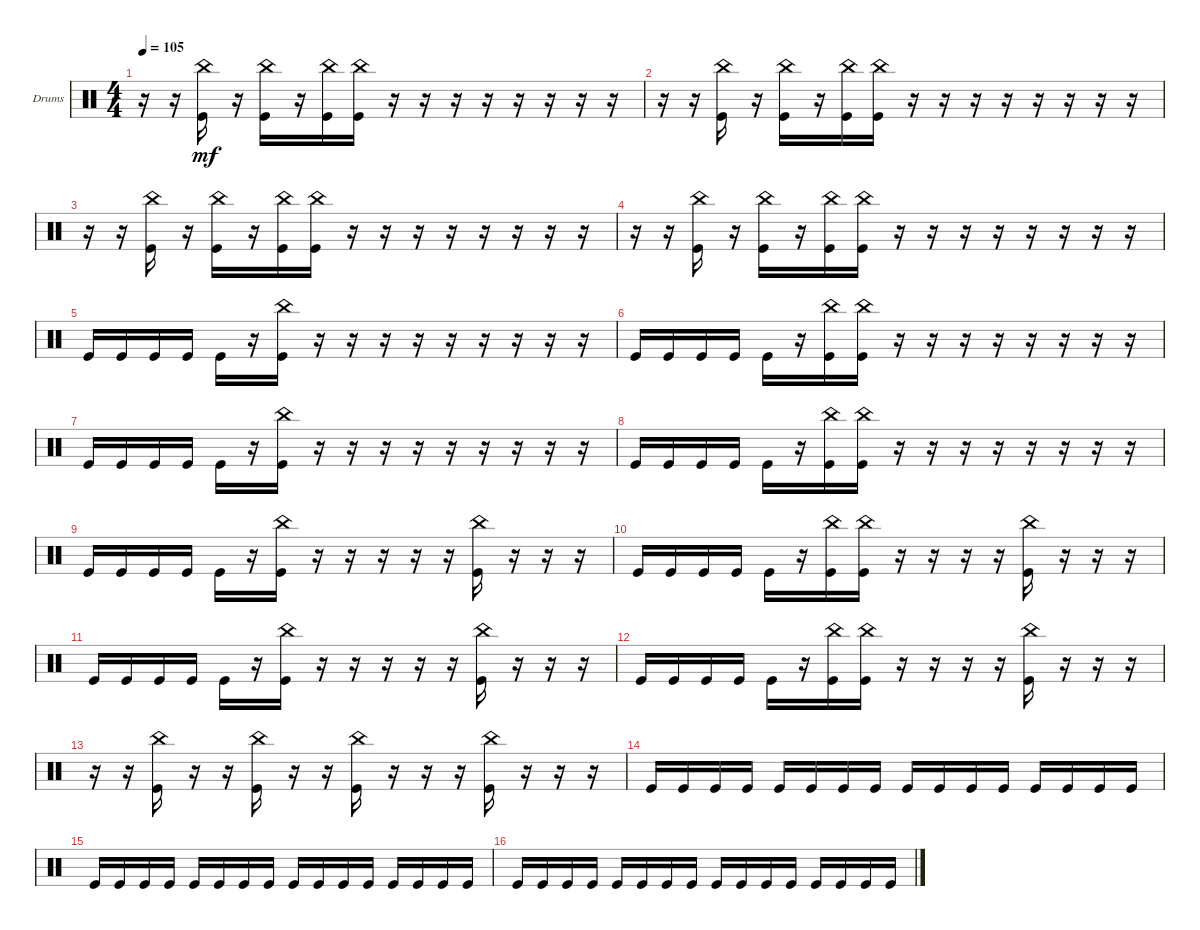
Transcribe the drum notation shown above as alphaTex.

\defaultSystemsLayout 4
\bracketExtendMode groupsimilarinstruments
\firstSystemTrackNameOrientation horizontal
\otherSystemsTrackNameOrientation horizontal
\track ("Drumkit" "Drums") {instrument percussion}
\staff {score}
\articulation defaults
\ts (4 4)
\tempo 105
\clef neutral
\ks c
r.16{dy mf} r.16 ("Kick (hit)" "China (hit)").16 r.16 ("China (hit)" "Kick (hit)").16 r.16 ("Kick (hit)" "China (hit)").16 ("China (hit)" "Kick (hit)").16 r.16 r.16 r.16 r.16 r.16 r.16 r.16 r.16 |
r.16 r.16 ("Kick (hit)" "China (hit)").16 r.16 ("China (hit)" "Kick (hit)").16 r.16 ("Kick (hit)" "China (hit)").16 ("China (hit)" "Kick (hit)").16 r.16 r.16 r.16 r.16 r.16 r.16 r.16 r.16 |
r.16 r.16 ("Kick (hit)" "China (hit)").16 r.16 ("China (hit)" "Kick (hit)").16 r.16 ("Kick (hit)" "China (hit)").16 ("China (hit)" "Kick (hit)").16 r.16 r.16 r.16 r.16 r.16 r.16 r.16 r.16 |
r.16 r.16 ("Kick (hit)" "China (hit)").16 r.16 ("China (hit)" "Kick (hit)").16 r.16 ("Kick (hit)" "China (hit)").16 ("China (hit)" "Kick (hit)").16 r.16 r.16 r.16 r.16 r.16 r.16 r.16 r.16 |
"Kick (hit)".16 "Kick (hit)".16 "Kick (hit)".16 "Kick (hit)".16 "Kick (hit)".16 r.16 ("Kick (hit)" "China (hit)").16 r.16 r.16 r.16 r.16 r.16 r.16 r.16 r.16 r.16 |
"Kick (hit)".16 "Kick (hit)".16 "Kick (hit)".16 "Kick (hit)".16 "Kick (hit)".16 r.16 ("Kick (hit)" "China (hit)").16 ("Kick (hit)" "China (hit)").16 r.16 r.16 r.16 r.16 r.16 r.16 r.16 r.16 |
"Kick (hit)".16 "Kick (hit)".16 "Kick (hit)".16 "Kick (hit)".16 "Kick (hit)".16 r.16 ("Kick (hit)" "China (hit)").16 r.16 r.16 r.16 r.16 r.16 r.16 r.16 r.16 r.16 |
"Kick (hit)".16 "Kick (hit)".16 "Kick (hit)".16 "Kick (hit)".16 "Kick (hit)".16 r.16 ("Kick (hit)" "China (hit)").16 ("Kick (hit)" "China (hit)").16 r.16 r.16 r.16 r.16 r.16 r.16 r.16 r.16 |
"Kick (hit)".16 "Kick (hit)".16 "Kick (hit)".16 "Kick (hit)".16 "Kick (hit)".16 r.16 ("Kick (hit)" "China (hit)").16 r.16 r.16 r.16 r.16 r.16 ("Kick (hit)" "China (hit)").16 r.16 r.16 r.16 |
"Kick (hit)".16 "Kick (hit)".16 "Kick (hit)".16 "Kick (hit)".16 "Kick (hit)".16 r.16 ("Kick (hit)" "China (hit)").16 ("Kick (hit)" "China (hit)").16 r.16 r.16 r.16 r.16 ("Kick (hit)" "China (hit)").16 r.16 r.16 r.16 |
"Kick (hit)".16 "Kick (hit)".16 "Kick (hit)".16 "Kick (hit)".16 "Kick (hit)".16 r.16 ("Kick (hit)" "China (hit)").16 r.16 r.16 r.16 r.16 r.16 ("Kick (hit)" "China (hit)").16 r.16 r.16 r.16 |
"Kick (hit)".16 "Kick (hit)".16 "Kick (hit)".16 "Kick (hit)".16 "Kick (hit)".16 r.16 ("Kick (hit)" "China (hit)").16 ("Kick (hit)" "China (hit)").16 r.16 r.16 r.16 r.16 ("Kick (hit)" "China (hit)").16 r.16 r.16 r.16 |
r.16 r.16 ("Kick (hit)" "China (hit)").16 r.16 r.16 ("China (hit)" "Kick (hit)").16 r.16 r.16 ("Kick (hit)" "China (hit)").16 r.16 r.16 r.16 ("Kick (hit)" "China (hit)").16 r.16 r.16 r.16 |
"Kick (hit)".16 "Kick (hit)".16 "Kick (hit)".16 "Kick (hit)".16 "Kick (hit)".16 "Kick (hit)".16 "Kick (hit)".16 "Kick (hit)".16 "Kick (hit)".16 "Kick (hit)".16 "Kick (hit)".16 "Kick (hit)".16 "Kick (hit)".16 "Kick (hit)".16 "Kick (hit)".16 "Kick (hit)".16 |
"Kick (hit)".16 "Kick (hit)".16 "Kick (hit)".16 "Kick (hit)".16 "Kick (hit)".16 "Kick (hit)".16 "Kick (hit)".16 "Kick (hit)".16 "Kick (hit)".16 "Kick (hit)".16 "Kick (hit)".16 "Kick (hit)".16 "Kick (hit)".16 "Kick (hit)".16 "Kick (hit)".16 "Kick (hit)".16 |
"Kick (hit)".16 "Kick (hit)".16 "Kick (hit)".16 "Kick (hit)".16 "Kick (hit)".16 "Kick (hit)".16 "Kick (hit)".16 "Kick (hit)".16 "Kick (hit)".16 "Kick (hit)".16 "Kick (hit)".16 "Kick (hit)".16 "Kick (hit)".16 "Kick (hit)".16 "Kick (hit)".16 "Kick (hit)".16
